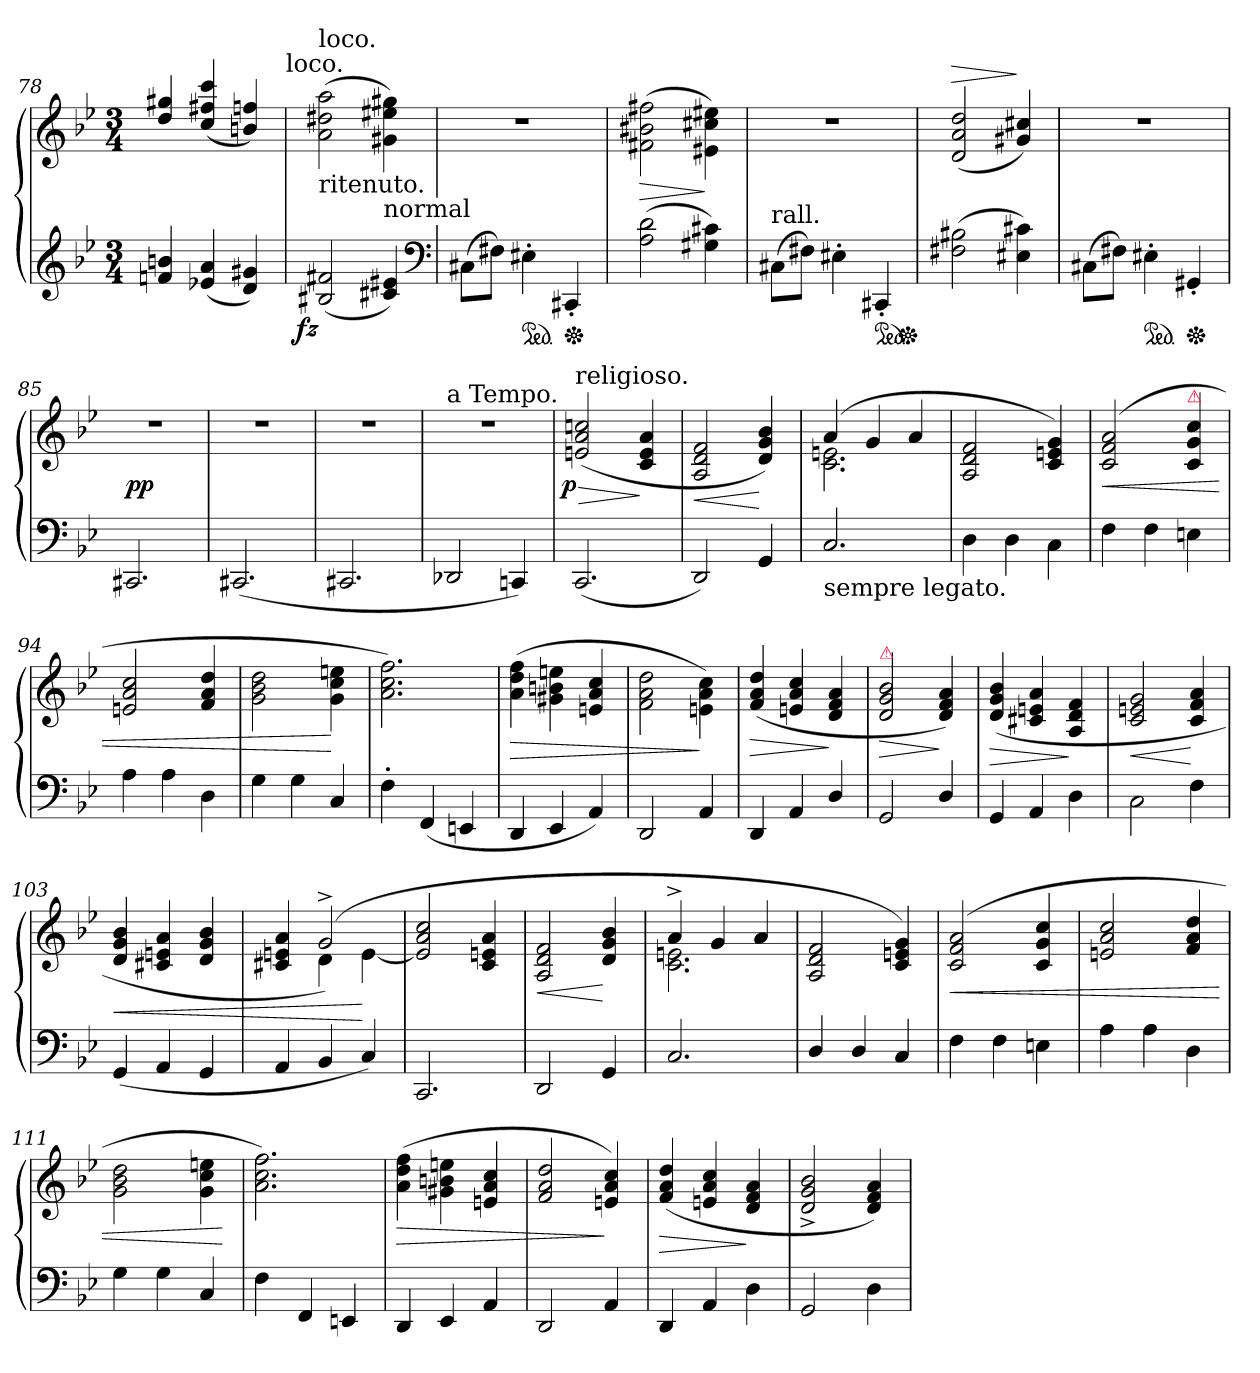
**kern	**kern	**dynam
*part1	*part1	*part1
*staff2	*staff1	*staff1/2
*clefG2	*clefG2	*
*k[b-e-]	*k[b-e-]	*
*g:	*g:	*
*M3/4	*M3/4	*
=78	=78	=78
4fn/ 4bn/	4dd/ 4gg#X/	.
(4e-X/ 4a/	(<4cc/ 4ff#X/ 4ccc/	.
4d/ 4g#X/)	4bn/ 4ffn/)	.
!	!LO:TX:a:t=loco.	!
=79	=79	=79
!	!LO:TX:b:t=ritenuto.	!
!	!LO:TX:a:t=loco.	!
!	!	!LO:DY:b=2:rj
(2B#X 2f#X	(2a 2dd#X 2aa	fz
!	!LO:TX:c:t=normal	!
4c#X 4e#X)	4g#X 4ee#X 4gg#X)	.
*clefF4	*	*
=80	=80	=80
(8C#XL	2.rdd	.
8F#XJ)	.	.
*ped	*	*
4E#X'>	.	.
*Xped	*	*
4CC#X'<	.	.
=81	=81	=81
(2A 2d	(2f#X 2b#X 2ff#X	>
4G#X 4c#X)	4e#X\ 4cc#X\ 4ee#X\)	]
=82	=82	=82
!LO:TX:a:t=rall.	!	!
(8C#XL	2.rdd	.
8F#XJ)	.	.
4E#X'>	.	.
*ped	*	*
4CC#X'<	.	.
*Xped	*	*
=83	=83	=83
!	!	!LO:HP:a
(2F#X 2B#X	(2d 2a 2dd	>
4E#X 4c#X)	4g#X 4cc#X)	]
=84	=84	=84
(8C#XL	2.rdd	.
8F#XJ)	.	.
*ped	*	*
4E#X'>	.	.
*Xped	*	*
4GG#X'<	.	.
=85	=85	=85
2.CC#X	2.rdd	pp
=86	=86	=86
(2.CC#X	2.rdd	.
=87	=87	=87
2.CC#X	2.rdd	.
=88	=88	=88
!	!LO:TX:a:t=a Tempo.	!
2DD-X	2.r	.
4CCn)	.	.
=89	=89	=89
!	!LO:TX:a:t=religioso.	!
!	!	!LO:DY:n=1:rj
(2.CC	(2en 2a 2ccn	> p
.	4c 4e 4a	]
=90	=90	=90
2DD)	2A 2d 2f	<
4GG	4d 4g 4b-)	[
=91	=91	=91
*	*^	*
!LO:TX:b:t=sempre legato.	!	!	!
2.C/	(>4a	2.c 2.en	.
.	4g	.	.
.	4a	.	.
*	*v	*v	*
=92	=92	=92
4D	2A 2d 2f	.
4D	.	.
4C\	4c 4en 4g)	.
=93	=93	=93
4F	(>2c 2f 2a	<
4F	.	.
!	!LO:TX:a:color=crimson:t=⚠	!
4En	4c 4g 4cc	.
=94	=94	=94
4A	2en 2a 2cc	.
4A	.	.
4D	4f 4a 4dd	.
=95	=95	=95
4G	2g 2b- 2dd	.
4G	.	.
4C/	4g 4cc 4een	[
=96	=96	=96
4F'>	2.a 2.cc 2.ff)	.
(4FF	.	.
4EEn	.	.
=97	=97	=97
4DD	(4a 4dd 4ff	>
4EE-	4g#X 4bn 4een	.
4AA)	4en/ 4a/ 4cc/	.
=98	=98	=98
2DD	2f\ 2a\ 2dd\	.
4AA	4en\ 4a\ 4cc\)	]
=99	=99	=99
4DD	(4f/ 4a/ 4dd/	>
4AA	4en/ 4a/ 4cc/	.
4D/	4d/ 4f/ 4a/	]
=100	=100	=100
!	!LO:TX:a:color=crimson:t=⚠	!
2GG	2d 2g 2b-	>
4D/	4d 4f 4a)	]
=101	=101	=101
4GG	(>4d 4g 4b-	>
4AA	4c#X 4en 4a	.
4D\	4A 4d 4f	]
=102	=102	=102
2C\	2c 2en 2g	<
4F\	4c 4f 4a	[
=103	=103	=103
(<4GG	4d 4g 4b-	<
4AA	4c#X 4en 4a	.
4GG	4d 4g 4b-	.
=104	=104	=104
*	*^	*
4AA	4c#X 4en 4a	4rFyy	.
4BB-	(2g^>)	4d	.
4C)	.	[4e	[
*	*v	*v	*
=105	=105	=105
2.CC	2en] 2a 2cc	.
.	4c 4e 4a	.
=106	=106	=106
2DD	2A 2d 2f	<
4GG	4d 4g 4b-	[
=107	=107	=107
*	*^	*
2.C	4a^>	2.c 2.en	.
.	4g	.	.
.	4a	.	.
*	*v	*v	*
=108	=108	=108
4D/	2A 2d 2f	.
4D/	.	.
4C	4c 4en 4g)	.
=109	=109	=109
4F	(>2c 2f 2a	<
4F	.	.
4En	4c 4g 4cc	.
=110	=110	=110
4A	2en 2a 2cc	.
4A	.	.
4D	4f 4a 4dd	.
=111	=111	=111
4G	2g 2b- 2dd	.
4G	.	.
4C/	4g 4cc 4een	.
.	.	[
=112	=112	=112
4F	2.a 2.cc 2.ff)	.
4FF	.	.
4EEn	.	.
=113	=113	=113
4DD	(4a 4dd 4ff	>
4EE-	4g#X 4bn 4een	.
4AA	4en/ 4a/ 4cc/	.
=114	=114	=114
2DD	2f/ 2a/ 2dd/	.
4AA	4en/ 4a/ 4cc/)	]
=115	=115	=115
4DD	(4f 4a 4dd	>
4AA	4en 4a 4cc	.
4D\	4d 4f 4a	]
=116	=116	=116
2GG	2d^< 2g^< 2b-^<	.
4D\	4d 4f 4a)	.
=	=	=
*-	*-	*-
